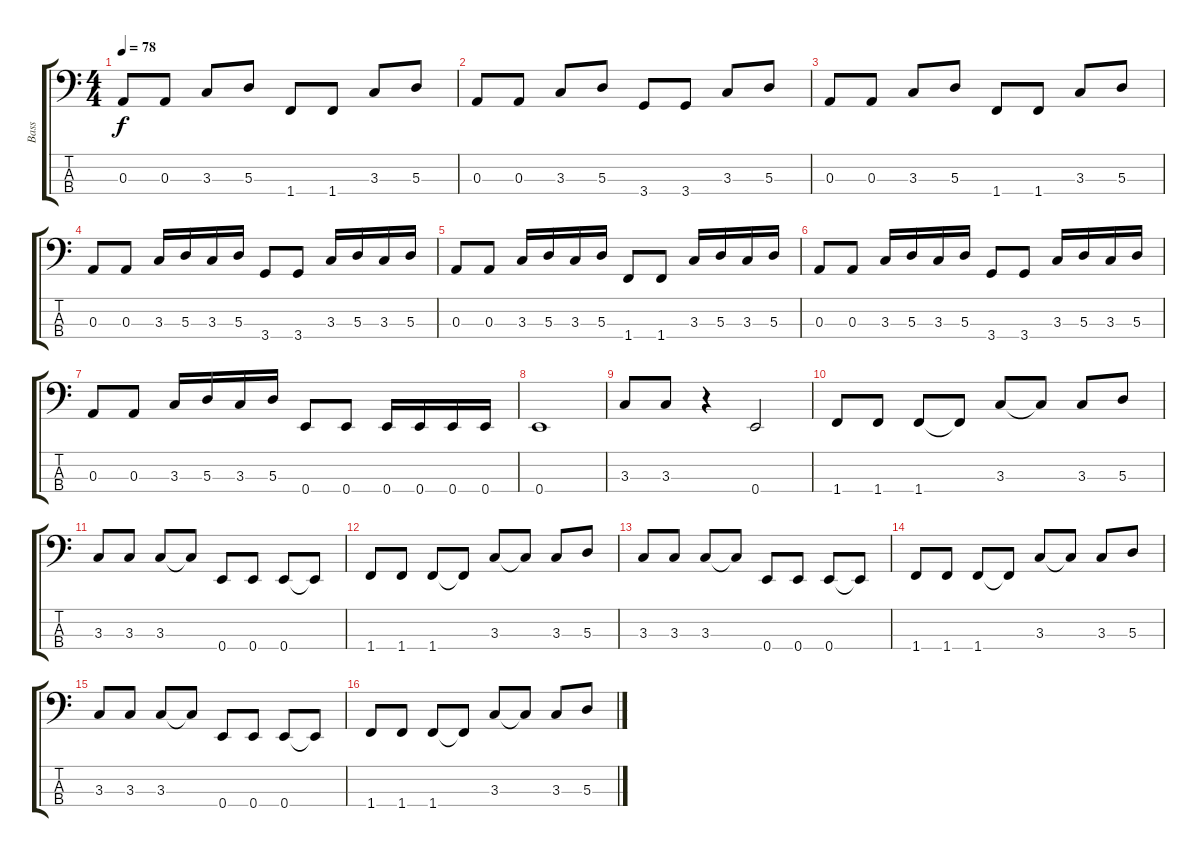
\track ("Bass" "Bass") {instrument electricbassfinger}
\staff {score tabs}
\tuning (G2 D2 A1 E1) {hide}
\ts (4 4)
\tempo 78
\clef f4
\ks c
0.3.8{dy f} 0.3.8 3.3.8 5.3.8 1.4.8 1.4.8 3.3.8 5.3.8 |
0.3.8 0.3.8 3.3.8 5.3.8 3.4.8 3.4.8 3.3.8 5.3.8 |
0.3.8 0.3.8 3.3.8 5.3.8 1.4.8 1.4.8 3.3.8 5.3.8 |
0.3.8 0.3.8 3.3.16 5.3.16 3.3.16 5.3.16 3.4.8 3.4.8 3.3.16 5.3.16 3.3.16 5.3.16 |
0.3.8 0.3.8 3.3.16 5.3.16 3.3.16 5.3.16 1.4.8 1.4.8 3.3.16 5.3.16 3.3.16 5.3.16 |
0.3.8 0.3.8 3.3.16 5.3.16 3.3.16 5.3.16 3.4.8 3.4.8 3.3.16 5.3.16 3.3.16 5.3.16 |
0.3.8 0.3.8 3.3.16 5.3.16 3.3.16 5.3.16 0.4.8 0.4.8 0.4.16 0.4.16 0.4.16 0.4.16 |
0.4.1 |
3.3.8 3.3.8 r.4 0.4.2 |
1.4.8 1.4.8 1.4.8 1.4{t}.8 3.3.8 3.3{t}.8 3.3.8 5.3.8 |
3.3.8 3.3.8 3.3.8 3.3{t}.8 0.4.8 0.4.8 0.4.8 0.4{t}.8 |
1.4.8 1.4.8 1.4.8 1.4{t}.8 3.3.8 3.3{t}.8 3.3.8 5.3.8 |
3.3.8 3.3.8 3.3.8 3.3{t}.8 0.4.8 0.4.8 0.4.8 0.4{t}.8 |
1.4.8 1.4.8 1.4.8 1.4{t}.8 3.3.8 3.3{t}.8 3.3.8 5.3.8 |
3.3.8 3.3.8 3.3.8 3.3{t}.8 0.4.8 0.4.8 0.4.8 0.4{t}.8 |
1.4.8 1.4.8 1.4.8 1.4{t}.8 3.3.8 3.3{t}.8 3.3.8 5.3.8
